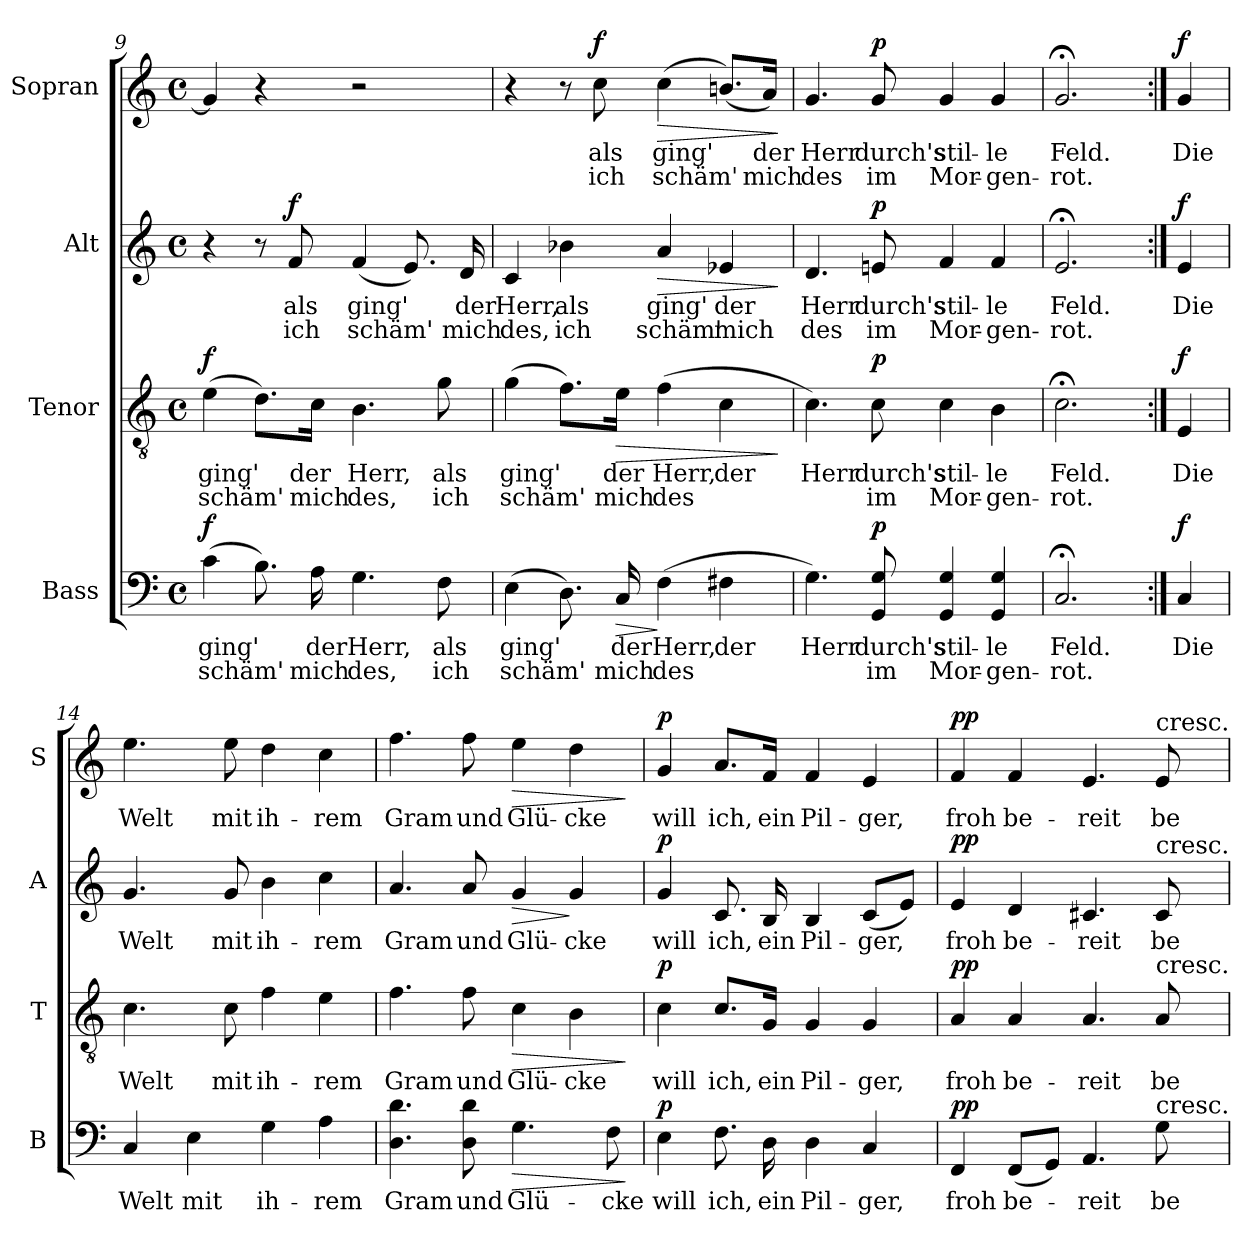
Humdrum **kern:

**kern	**text	**text	**dynam	**kern	**text	**text	**dynam	**kern	**text	**text	**dynam	**kern	**text	**text	**dynam
*part4	*part4	*part4	*part4	*part3	*part3	*part3	*part3	*part2	*part2	*part2	*part2	*part1	*part1	*part1	*part1
*staff4	*staff4	*staff4	*staff4	*staff3	*staff3	*staff3	*staff3	*staff2	*staff2	*staff2	*staff2	*staff1	*staff1	*staff1	*staff1
*I"Bass	*	*	*	*I"Tenor	*	*	*	*I"Alt	*	*	*	*I"Sopran	*	*	*
*I'B	*	*	*	*I'T	*	*	*	*I'A	*	*	*	*I'S	*	*	*
*clefF4	*	*	*	*clefGv2	*	*	*	*clefG2	*	*	*	*clefG2	*	*	*
*k[]	*	*	*	*k[]	*	*	*	*k[]	*	*	*	*k[]	*	*	*
*M4/4	*	*	*	*M4/4	*	*	*	*M4/4	*	*	*	*M4/4	*	*	*
*met(c)	*	*	*	*met(c)	*	*	*	*met(c)	*	*	*	*met(c)	*	*	*
=9	=9	=9	=9	=9	=9	=9	=9	=9	=9	=9	=9	=9	=9	=9	=9
!	!	!	!LO:DY:a	!	!	!	!LO:DY:a	!	!	!	!	!	!	!	!
(4c\	ging'	schäm'	f	(4e\	ging'	schäm'	f	4r	.	.	.	4g/]	.	.	.
8.B\)	.	.	.	8.d\L)	.	.	.	8r	.	.	.	4r	.	.	.
!	!	!	!	!	!	!	!	!	!	!	!LO:DY:a	!	!	!	!
.	.	.	.	.	.	.	.	8f/	als	ich	f	.	.	.	.
16A\	der	mich	.	16c\Jk	der	mich	.	.	.	.	.	.	.	.	.
4.G\	Herr,	des,	.	4.B\	Herr,	des,	.	(4f/	ging'	schäm'	.	2r	.	.	.
.	.	.	.	.	.	.	.	8.e/)	.	.	.	.	.	.	.
8F\	als	ich	.	8g\	als	ich	.	.	.	.	.	.	.	.	.
.	.	.	.	.	.	.	.	16d/	der	mich	.	.	.	.	.
=10	=10	=10	=10	=10	=10	=10	=10	=10	=10	=10	=10	=10	=10	=10	=10
(4E\	ging'	schäm'	.	(4g\	ging'	schäm'	.	4c/	Herr,	des,	.	4r	.	.	.
8.D\)	.	.	.	8.f\L)	.	.	.	4b-X\	als	ich	.	8r	.	.	.
!	!	!	!	!	!	!	!	!	!	!	!	!	!	!	!LO:DY:a
.	.	.	.	.	.	.	.	.	.	.	.	8cc\	als	ich	f
!	!	!	!LO:HP:b	!	!	!	!LO:HP:b	!	!	!	!	!	!	!	!
16C/	der	mich	>	16e\Jk	der	mich	>	.	.	.	.	.	.	.	.
!	!	!	!	!	!	!	!	!	!	!	!LO:HP:b	!	!	!	!LO:HP:b
(4F\	Herr,	des	]	(4f\	Herr,	des	.	4a/	ging'	schäm'	>	(4cc\	ging'	schäm'	>
4F#X\	der	.	.	4c\	der	.	.	4e-X/	der	mich	.	(8.bn/L)	.	.	.
.	.	.	.	.	.	.	.	.	.	.	.	16a/Jk)	der	mich	.
.	.	.	.	.	.	.	]	.	.	.	]	.	.	.	]
=11	=11	=11	=11	=11	=11	=11	=11	=11	=11	=11	=11	=11	=11	=11	=11
4.G\)	Herr	.	.	4.c\)	Herr	.	.	4.d/	Herr	des	.	4.g/	Herr	des	.
!	!	!	!LO:DY:a	!	!	!	!LO:DY:a	!	!	!	!LO:DY:a	!	!	!	!LO:DY:a
8GG/ 8G/	durch's	im	p	8c\	durch's	im	p	8en/	durch's	im	p	8g/	durch's	im	p
4GG/ 4G/	stil-	Mor-	.	4c\	stil-	Mor-	.	4f/	stil-	Mor-	.	4g/	stil-	Mor-	.
4GG/ 4G/	-le	-gen-	.	4B\	-le	-gen-	.	4f/	-le	-gen-	.	4g/	-le	-gen-	.
=12	=12	=12	=12	=12	=12	=12	=12	=12	=12	=12	=12	=12	=12	=12	=12
2.C;</	Feld.	-rot.	.	2.c;<\	Feld.	-rot.	.	2.e;</	Feld.	-rot.	.	2.g;</	Feld.	-rot.	.
!!LO:PB:g=z
=13:|!	=13:|!	=13:|!	=13:|!	=13:|!	=13:|!	=13:|!	=13:|!	=13:|!	=13:|!	=13:|!	=13:|!	=13:|!	=13:|!	=13:|!	=13:|!
!	!	!	!LO:DY:a	!	!	!	!LO:DY:a	!	!	!	!LO:DY:a	!	!	!	!LO:DY:a
4C/	Die	.	f	4E/	Die	.	f	4e/	Die	.	f	4g/	Die	.	f
=14	=14	=14	=14	=14	=14	=14	=14	=14	=14	=14	=14	=14	=14	=14	=14
4C/	Welt	.	.	4.c\	Welt	.	.	4.g/	Welt	.	.	4.ee\	Welt	.	.
4E\	mit	.	.	.	.	.	.	.	.	.	.	.	.	.	.
.	.	.	.	8c\	mit	.	.	8g/	mit	.	.	8ee\	mit	.	.
4G\	ih-	.	.	4f\	ih-	.	.	4b\	ih-	.	.	4dd\	ih-	.	.
4A\	-rem	.	.	4e\	-rem	.	.	4cc\	-rem	.	.	4cc\	-rem	.	.
=15	=15	=15	=15	=15	=15	=15	=15	=15	=15	=15	=15	=15	=15	=15	=15
4.D\ 4.d\	Gram	.	.	4.f\	Gram	.	.	4.a/	Gram	.	.	4.ff\	Gram	.	.
8D\ 8d\	und	.	.	8f\	und	.	.	8a/	und	.	.	8ff\	und	.	.
!	!	!	!LO:HP:b	!	!	!	!LO:HP:b	!	!	!	!LO:HP:b	!	!	!	!LO:HP:b
4.G\	Glü--	.	>	4c\	Glü-	.	>	4g/	Glü-	.	>	4ee\	Glü-	.	>
.	.	.	.	4B\	-cke	.	.	4g/	-cke	.	]	4dd\	-cke	.	.
8F\	-cke	.	.	.	.	.	.	.	.	.	.	.	.	.	.
.	.	.	]	.	.	.	]	.	.	.	.	.	.	.	]
=16	=16	=16	=16	=16	=16	=16	=16	=16	=16	=16	=16	=16	=16	=16	=16
!	!	!	!LO:DY:a	!	!	!	!LO:DY:a	!	!	!	!LO:DY:a	!	!	!	!LO:DY:a
4E\	will	.	p	4c\	will	.	p	4g/	will	.	p	4g/	will	.	p
8.F\	ich,	.	.	8.c/L	ich,	.	.	8.c/	ich,	.	.	8.a/L	ich,	.	.
16D\	ein	.	.	16G/Jk	ein	.	.	16B/	ein	.	.	16f/Jk	ein	.	.
4D\	Pil-	.	.	4G/	Pil-	.	.	4B/	Pil-	.	.	4f/	Pil-	.	.
4C/	-ger,	.	.	4G/	-ger,	.	.	(8c/L	-ger,	.	.	4e/	-ger,	.	.
.	.	.	.	.	.	.	.	8e/J)	.	.	.	.	.	.	.
=17	=17	=17	=17	=17	=17	=17	=17	=17	=17	=17	=17	=17	=17	=17	=17
!	!	!	!LO:DY:a	!	!	!	!LO:DY:a	!	!	!	!LO:DY:a	!	!	!	!LO:DY:a
4FF/	froh	.	pp	4A/	froh	.	pp	4e/	froh	.	pp	4f/	froh	.	pp
(8FF/L	be-	.	.	4A/	be-	.	.	4d/	be-	.	.	4f/	be-	.	.
8GG/J)	.	.	.	.	.	.	.	.	.	.	.	.	.	.	.
4.AA/	-reit	.	.	4.A/	-reit	.	.	4.c#X/	-reit	.	.	4.e/	-reit	.	.
!	!	!	!	!	!	!	!	!	!	!	!	!LO:TX:a:t=cresc.	!	!	!
!	!	!	!	!	!	!	!	!LO:TX:a:t=cresc.	!	!	!	!	!	!	!
!	!	!	!	!LO:TX:a:t=cresc.	!	!	!	!	!	!	!	!	!	!	!
!LO:TX:a:t=cresc.	!	!	!	!	!	!	!	!	!	!	!	!	!	!	!
8G\	be-	.	.	8A/	be-	.	.	8c#/	be-	.	.	8e/	be-	.	.
=	=	=	=	=	=	=	=	=	=	=	=	=	=	=	=
*-	*-	*-	*-	*-	*-	*-	*-	*-	*-	*-	*-	*-	*-	*-	*-
